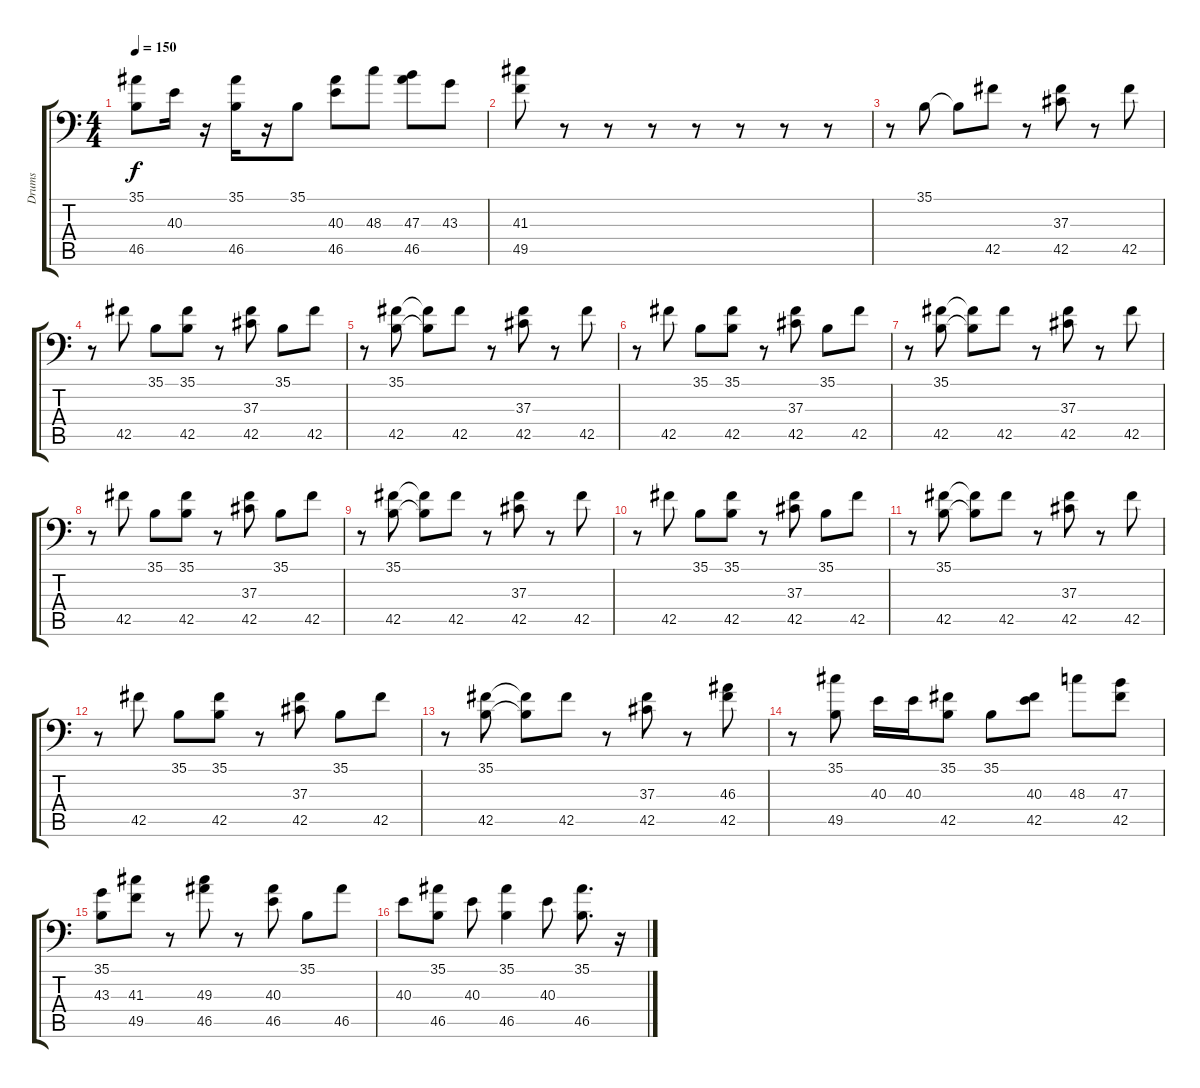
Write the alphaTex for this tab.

\track ("Drums" "Drums") {instrument acousticgrandpiano}
\staff {score tabs}
\tuning (C-1 C-1 C-1 C-1 C-1 C-1) {hide}
\ts (4 4)
\tempo 150
\clef f4
\ks c
(35.1 46.5).8{dy f} 40.3.16 r.16 (35.1 46.5).16 r.16 35.1.8 (40.3 46.5).8 48.3.8 (47.3 46.5).8 43.3.8 |
(41.3 49.5).8 r.8 r.8 r.8 r.8 r.8 r.8 r.8 |
r.8 35.1.8 35.1{t}.8 42.5.8 r.8 (37.3 42.5).8 r.8 42.5.8 |
r.8 42.5.8 35.1.8 (35.1 42.5).8 r.8 (37.3 42.5).8 35.1.8 42.5.8 |
r.8 (35.1 42.5).8 (35.1{t} 42.5{t}).8 42.5.8 r.8 (37.3 42.5).8 r.8 42.5.8 |
r.8 42.5.8 35.1.8 (35.1 42.5).8 r.8 (37.3 42.5).8 35.1.8 42.5.8 |
r.8 (35.1 42.5).8 (35.1{t} 42.5{t}).8 42.5.8 r.8 (37.3 42.5).8 r.8 42.5.8 |
r.8 42.5.8 35.1.8 (35.1 42.5).8 r.8 (37.3 42.5).8 35.1.8 42.5.8 |
r.8 (35.1 42.5).8 (35.1{t} 42.5{t}).8 42.5.8 r.8 (37.3 42.5).8 r.8 42.5.8 |
r.8 42.5.8 35.1.8 (35.1 42.5).8 r.8 (37.3 42.5).8 35.1.8 42.5.8 |
r.8 (35.1 42.5).8 (35.1{t} 42.5{t}).8 42.5.8 r.8 (37.3 42.5).8 r.8 42.5.8 |
r.8 42.5.8 35.1.8 (35.1 42.5).8 r.8 (37.3 42.5).8 35.1.8 42.5.8 |
r.8 (35.1 42.5).8 (35.1{t} 42.5{t}).8 42.5.8 r.8 (37.3 42.5).8 r.8 (46.3 42.5).8 |
r.8 (35.1 49.5).8 40.3.16 40.3.16 (35.1 42.5).8 35.1.8 (40.3 42.5).8 48.3.8 (47.3 42.5).8 |
(35.1 43.3).8 (41.3 49.5).8 r.8 (49.3 46.5).8 r.8 (40.3 46.5).8 35.1.8 46.5.8 |
40.3.8 (35.1 46.5).8 40.3.8 (35.1 46.5).4 40.3.8 (35.1 46.5).8{d} r.16
